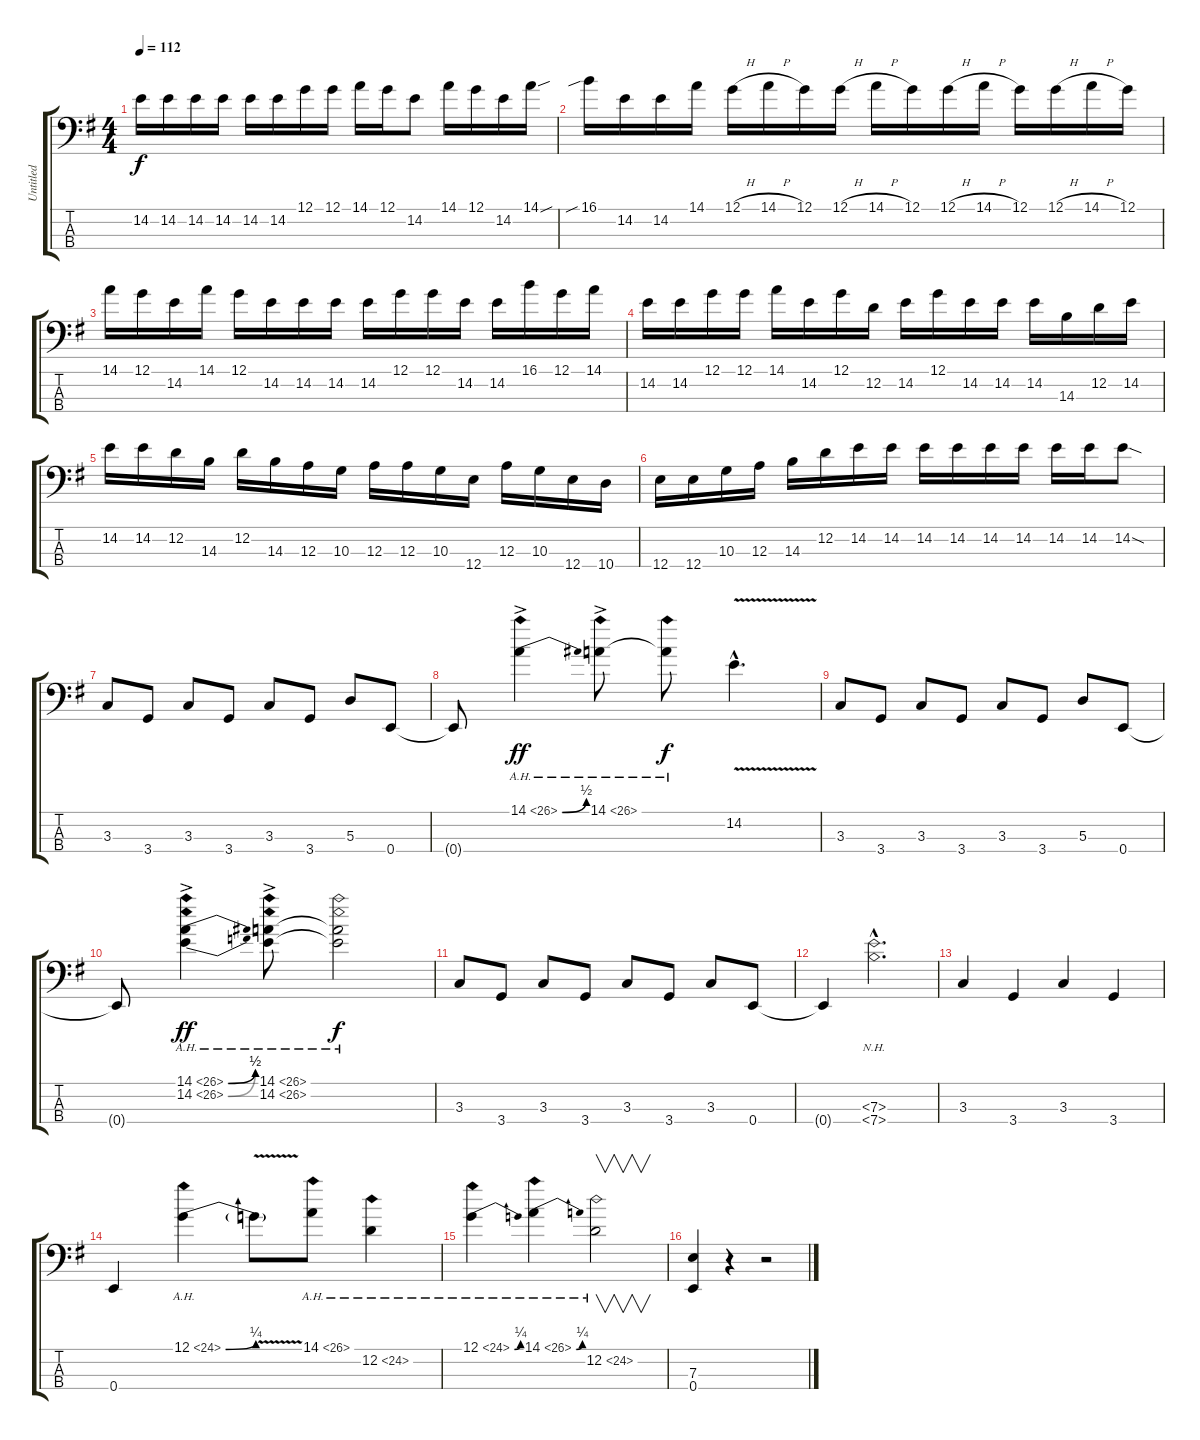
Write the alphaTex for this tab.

\track ("Untitled" "Untitled") {instrument electricbassfinger}
\staff {score tabs}
\tuning (G2 D2 A1 E1) {hide}
\ts (4 4)
\tempo 112
\clef f4
\ks g
14.2.16{dy f} 14.2.16 14.2.16 14.2.16 14.2.16 14.2.16 12.1.16 12.1.16 14.1.16 12.1.16 14.2.8 14.1.16 12.1.16 14.2.16 14.1{sou}.16 |
16.1{sib}.16 14.2.16 14.2.16 14.1.16 12.1{h}.16 14.1{h}.16 12.1.16 12.1{h}.16 14.1{h}.16 12.1.16 12.1{h}.16 14.1{h}.16 12.1.16 12.1{h}.16 14.1{h}.16 12.1.16 |
14.1.16 12.1.16 14.2.16 14.1.16 12.1.16 14.2.16 14.2.16 14.2.16 14.2.16 12.1.16 12.1.16 14.2.16 14.2.16 16.1.16 12.1.16 14.1.16 |
14.2.16 14.2.16 12.1.16 12.1.16 14.1.16 14.2.16 12.1.16 12.2.16 14.2.16 12.1.16 14.2.16 14.2.16 14.2.16 14.3.16 12.2.16 14.2.16 |
14.2.16 14.2.16 12.2.16 14.3.16 12.2.16 14.3.16 12.3.16 10.3.16 12.3.16 12.3.16 10.3.16 12.4.16 12.3.16 10.3.16 12.4.16 10.4.16 |
12.4.16 12.4.16 10.3.16 12.3.16 14.3.16 12.2.16 14.2.16 14.2.16 14.2.16 14.2.16 14.2.16 14.2.16 14.2.16 14.2.16 14.2{sod}.8 |
3.3.8 3.4.8 3.3.8 3.4.8 3.3.8 3.4.8 5.3.8 0.4.8 |
0.4{t}.8 14.1{be (bend 0 0 60 2) ah 12 ac}.4{dy ff} 14.1{ah 12 ac}.8 14.1{ah 12 t}.8{dy f} 14.2{v hac}.4{d} |
3.3.8 3.4.8 3.3.8 3.4.8 3.3.8 3.4.8 5.3.8 0.4.8 |
0.4{t}.8 (14.1{be (bend 0 0 60 2) ah 12 ac} 14.2{be (bend 0 0 60 2) ah 12 ac}).4{dy ff} (14.1{ah 12 ac} 14.2{ah 12 ac}).8 (14.1{ah 12 t} 14.2{ah 12 t}).2{dy f} |
3.3.8 3.4.8 3.3.8 3.4.8 3.3.8 3.4.8 3.3.8 0.4.8 |
0.4{t}.4 (7.3{nh hac} 7.4{nh hac}).2{d} |
3.3.4 3.4.4 3.3.4 3.4.4 |
0.4.4 12.1{be (bend 0 0 60 1) ah 12}.4 12.1{v t}.8 14.1{ah 12}.8 12.2{ah 12}.4 |
12.1{be (bend 0 0 60 1) ah 12}.4 14.1{be (bend 0 0 60 1) ah 12}.4 12.2{ah 12}.2{v} |
(7.3 0.4).4 r.4 r.2
